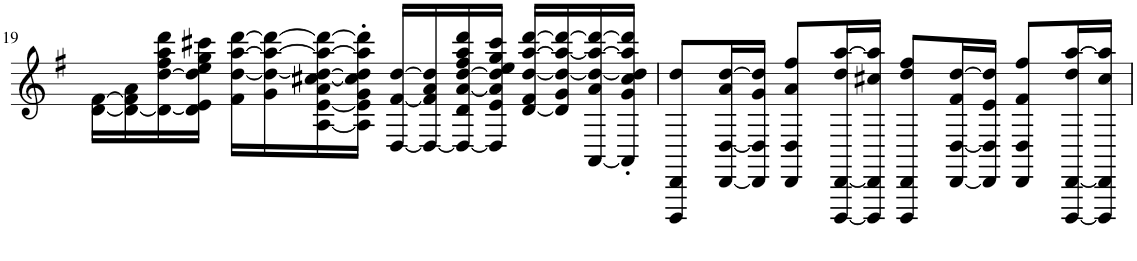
**kern
*part1
*staff1
*I"Violin I
*I'Vin i.
!!LO:PB:g=z
*clefG2
*k[f#]
*M4/4
=19
[16d\ [16f#\LL
16d\_ 16f#\] 16a\
16d\_ [16dd\ 16ff#\ 16aa\ 16ddd\
16d\] 16e\ 16dd\] 16ee\ 16gg\ 16ccc#X\JJ
16f#\ [16dd\ [16aa\ [16ddd\LL
16g\ 16dd\_ 16aa\_ 16ddd\_
[16A\ [16e\ 16a\ [16cc#X\ 16dd\_ 16aa\_ 16ddd\_
16A\]' 16e\]' 16g\' 16cc#\]' 16dd\]' 16aa\]' 16ddd\]'JJ
[16D/ [16f#/ [16dd/LL
16D/_ 16f#/] 16a/ 16dd/]
16D/_ 16d/ [16a/ [16dd/ 16ff#/ 16aa/ 16ddd/
16D/] 16e/ 16a/] 16dd/] 16ee/ 16gg/ 16ccc#/JJ
[16d/ 16f#/ [16dd/ [16aa/ [16ddd/LL
16d/] 16g/ 16dd/_ 16aa/_ 16ddd/_
[16AA/ 16a/ 16dd/_ 16aa/_ 16ddd/_
16AA/]' 16g/' 16cc#/' 16dd/]' 16aa/]' 16ddd/]'JJ
=20
8DDD/ 8DD/ 8dd/L
[16DD/ [16D/ 16a/ [16dd/L
16DD/] 16D/] 16g/ 16dd/]JJ
8DD/ 8D/ 8a/ 8ff#/L
[16DDD/ [16DD/ 16dd/ [16aa/L
16DDD/] 16DD/] 16cc#X/ 16aa/]JJ
8DDD/ 8DD/ 8dd/ 8ff#/L
[16DD/ [16D/ 16f#/ [16dd/L
16DD/] 16D/] 16e/ 16dd/]JJ
8DD/ 8D/ 8f#/ 8ff#/L
[16DDD/ [16DD/ 16dd/ [16aa/L
16DDD/] 16DD/] 16cc#/ 16aa/]JJ
=
*-
